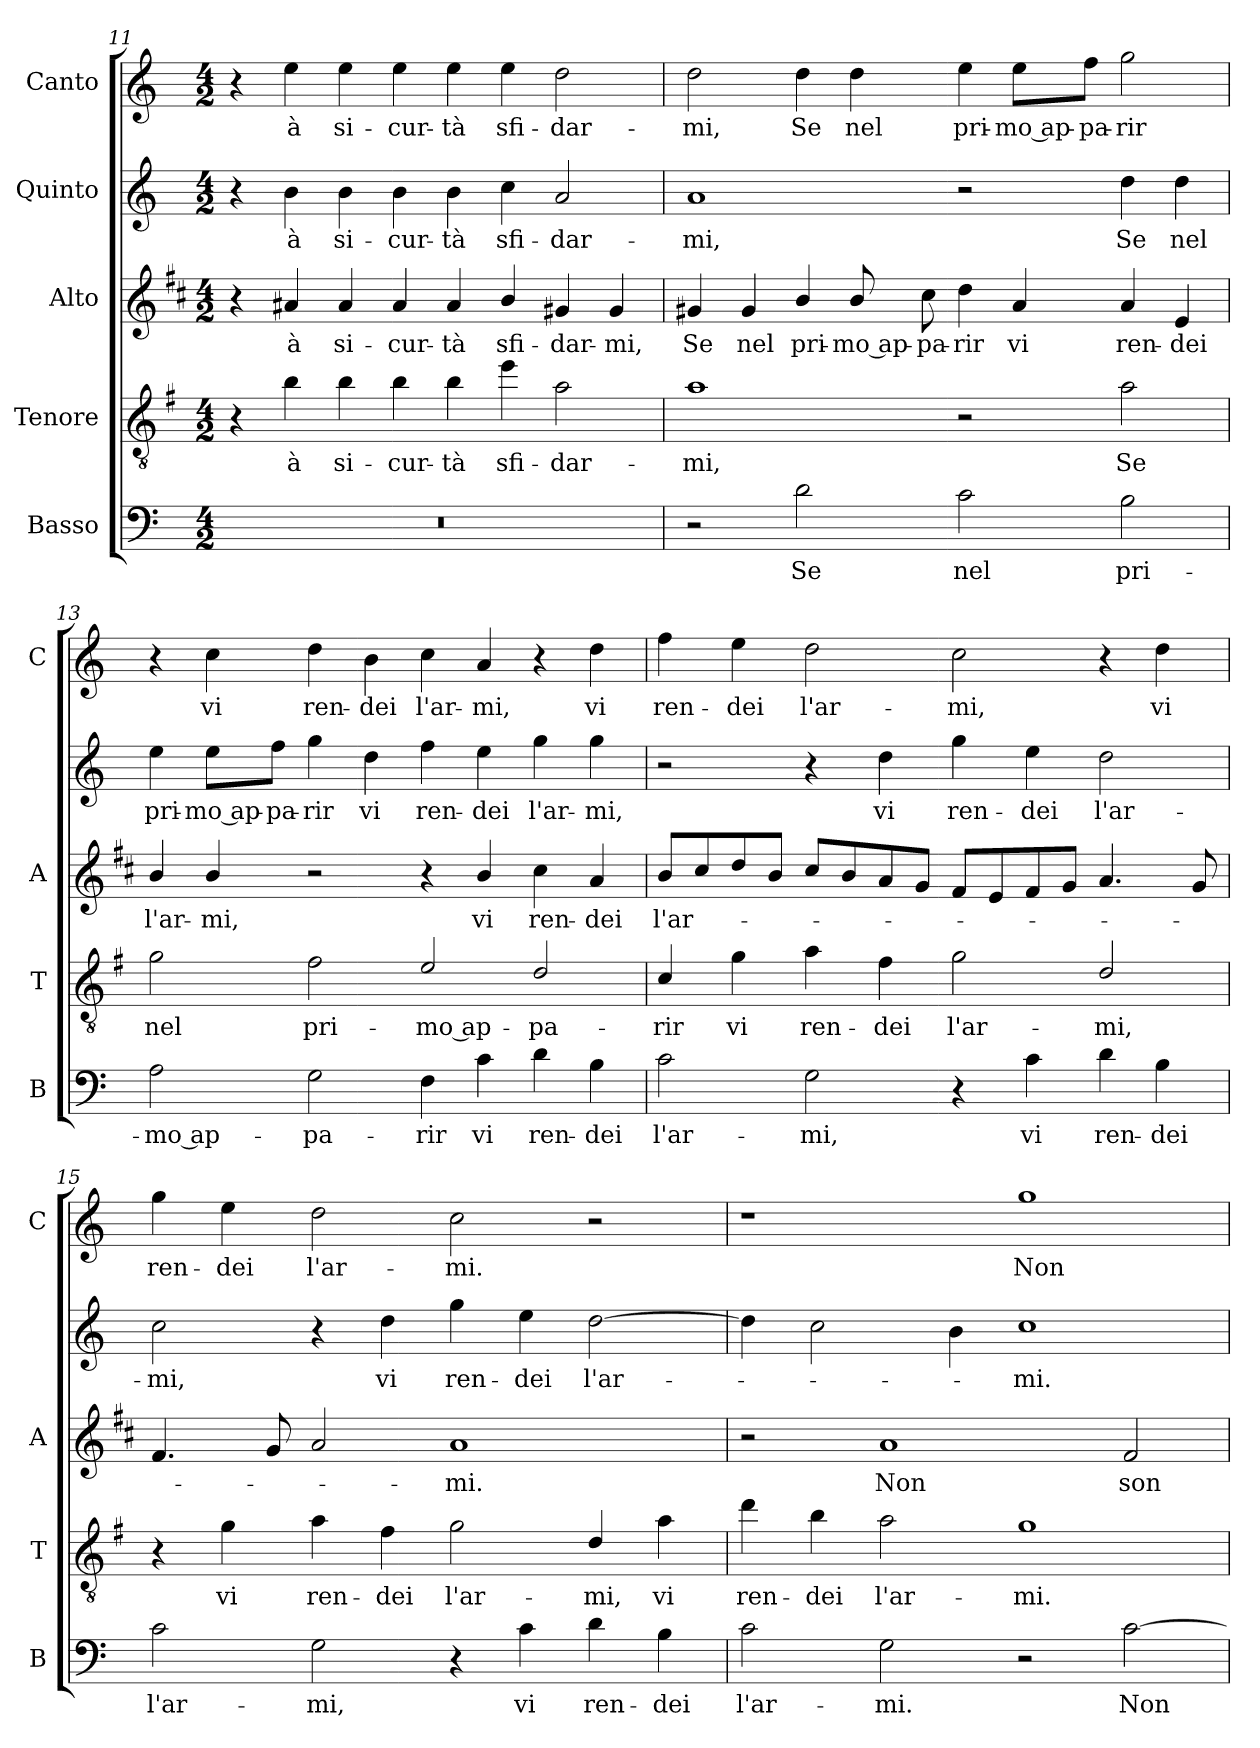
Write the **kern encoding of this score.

**kern	**text	**kern	**text	**kern	**text	**kern	**text	**kern	**text
*part5	*part5	*part4	*part4	*part3	*part3	*part2	*part2	*part1	*part1
*staff5	*staff5	*staff4	*staff4	*staff3	*staff3	*staff2	*staff2	*staff1	*staff1
*I"Basso	*	*I"Tenore	*	*I"Alto	*	*I"Quinto	*	*I"Canto	*
*I'B	*	*I'T	*	*I'A	*	*	*	*I'C	*
*clefF4	*	*clefGv2	*	*clefG2	*	*clefG2	*	*clefG2	*
*	*	*ITrd4c7	*	*ITrd1c2	*	*	*	*	*
*k[]	*	*k[]	*	*k[]	*	*k[]	*	*k[]	*
*C:	*	*C:	*	*C:	*	*C:	*	*C:	*
*M4/2	*	*M4/2	*	*M4/2	*	*M4/2	*	*M4/2	*
=11	=11	=11	=11	=11	=11	=11	=11	=11	=11
0r	.	4r	.	4r	.	4r	.	4r	.
!	!	!	!LO:LY:b	!	!LO:LY:b	!	!LO:LY:b	!	!LO:LY:b
.	.	4e\	à	4g#X/	à	4b\	à	4ee\	à
!	!	!	!LO:LY:b	!	!LO:LY:b	!	!LO:LY:b	!	!LO:LY:b
.	.	4e\	si-	4g#/	si-	4b\	si-	4ee\	si-
!	!	!	!LO:LY:b	!	!LO:LY:b	!	!LO:LY:b	!	!LO:LY:b
.	.	4e\	-cur-	4g#/	-cur-	4b\	-cur-	4ee\	-cur-
!	!	!	!LO:LY:b	!	!LO:LY:b	!	!LO:LY:b	!	!LO:LY:b
.	.	4e\	-tà	4g#/	-tà	4b\	-tà	4ee\	-tà
!	!	!	!LO:LY:b	!	!LO:LY:b	!	!LO:LY:b	!	!LO:LY:b
.	.	4a\	sfi-	4a/	sfi-	4cc\	sfi-	4ee\	sfi-
!	!	!	!LO:LY:b	!	!LO:LY:b	!	!LO:LY:b	!	!LO:LY:b
.	.	2d\	-dar-	4f#X/	-dar-	2a/	-dar-	2dd\	-dar-
!	!	!	!	!	!LO:LY:b	!	!	!	!
.	.	.	.	4f#/	-mi,	.	.	.	.
!!LO:PB:g=z
=12	=12	=12	=12	=12	=12	=12	=12	=12	=12
!	!	!	!LO:LY:b	!	!LO:LY:b	!	!LO:LY:b	!	!LO:LY:b
2r	.	1d	-mi,	4f#X/	Se	1a	-mi,	2dd\	-mi,
!	!	!	!	!	!LO:LY:b	!	!	!	!
.	.	.	.	4f#/	nel	.	.	.	.
!	!LO:LY:b	!	!	!	!LO:LY:b	!	!	!	!LO:LY:b
2d\	Se	.	.	4a/	pri-	.	.	4dd\	Se
!	!	!	!	!	!LO:LY:b	!	!	!	!LO:LY:b
.	.	.	.	8a/	-mo ap-	.	.	4dd\	nel
!	!	!	!	!	!LO:LY:b	!	!	!	!
.	.	.	.	8b\	-pa-	.	.	.	.
!	!LO:LY:b	!	!	!	!LO:LY:b	!	!	!	!LO:LY:b
2c\	nel	2r	.	4cc\	-rir	2r	.	4ee\	pri-
!	!	!	!	!	!LO:LY:b	!	!	!	!LO:LY:b
.	.	.	.	4g/	vi	.	.	8ee\L	-mo ap-
!	!	!	!	!	!	!	!	!	!LO:LY:b
.	.	.	.	.	.	.	.	8ff\J	-pa-
!	!LO:LY:b	!	!LO:LY:b	!	!LO:LY:b	!	!LO:LY:b	!	!LO:LY:b
2B\	pri-	2d\	Se	4g/	ren-	4dd\	Se	2gg\	-rir
!	!	!	!	!	!LO:LY:b	!	!LO:LY:b	!	!
.	.	.	.	4d/	-dei	4dd\	nel	.	.
=13	=13	=13	=13	=13	=13	=13	=13	=13	=13
!	!LO:LY:b	!	!LO:LY:b	!	!LO:LY:b	!	!LO:LY:b	!	!
2A\	-mo ap-	2c\	nel	4a/	l'ar-	4ee\	pri-	4r	.
!	!	!	!	!	!LO:LY:b	!	!LO:LY:b	!	!LO:LY:b
.	.	.	.	4a/	-mi,	8ee\L	-mo ap-	4cc\	vi
!	!	!	!	!	!	!	!LO:LY:b	!	!
.	.	.	.	.	.	8ff\J	-pa-	.	.
!	!LO:LY:b	!	!LO:LY:b	!	!	!	!LO:LY:b	!	!LO:LY:b
2G\	-pa-	2B\	pri-	2r	.	4gg\	-rir	4dd\	ren-
!	!	!	!	!	!	!	!LO:LY:b	!	!LO:LY:b
.	.	.	.	.	.	4dd\	vi	4b\	-dei
!	!LO:LY:b	!	!LO:LY:b	!	!	!	!LO:LY:b	!	!LO:LY:b
4F\	-rir	2A/	-mo ap-	4r	.	4ff\	ren-	4cc\	l'ar-
!	!LO:LY:b	!	!	!	!LO:LY:b	!	!LO:LY:b	!	!LO:LY:b
4c\	vi	.	.	4a/	vi	4ee\	-dei	4a/	-mi,
!	!LO:LY:b	!	!LO:LY:b	!	!LO:LY:b	!	!LO:LY:b	!	!
4d\	ren-	2G/	-pa-	4b\	ren-	4gg\	l'ar-	4r	.
!	!LO:LY:b	!	!	!	!LO:LY:b	!	!LO:LY:b	!	!LO:LY:b
4B\	-dei	.	.	4g/	-dei	4gg\	-mi,	4dd\	vi
=14	=14	=14	=14	=14	=14	=14	=14	=14	=14
!	!LO:LY:b	!	!LO:LY:b	!	!LO:LY:b	!	!	!	!LO:LY:b
2c\	l'ar-	4F/	-rir	8a/L	l'ar-	2r	.	4ff\	ren-
.	.	.	.	8b/	.	.	.	.	.
!	!	!	!LO:LY:b	!	!	!	!	!	!LO:LY:b
.	.	4c\	vi	8cc/	.	.	.	4ee\	-dei
.	.	.	.	8a/J	.	.	.	.	.
!	!LO:LY:b	!	!LO:LY:b	!	!	!	!	!	!LO:LY:b
2G\	-mi,	4d\	ren-	8b/L	.	4r	.	2dd\	l'ar-
.	.	.	.	8a/	.	.	.	.	.
!	!	!	!LO:LY:b	!	!	!	!LO:LY:b	!	!
.	.	4B\	-dei	8g/	.	4dd\	vi	.	.
.	.	.	.	8f/J	.	.	.	.	.
!	!	!	!LO:LY:b	!	!	!	!LO:LY:b	!	!LO:LY:b
4r	.	2c\	l'ar-	8e/L	.	4gg\	ren-	2cc\	-mi,
.	.	.	.	8d/	.	.	.	.	.
!	!LO:LY:b	!	!	!	!	!	!LO:LY:b	!	!
4c\	vi	.	.	8e/	.	4ee\	-dei	.	.
.	.	.	.	8f/J	.	.	.	.	.
!	!LO:LY:b	!	!LO:LY:b	!	!	!	!LO:LY:b	!	!
4d\	ren-	2G/	-mi,	4.g/	.	2dd\	l'ar-	4r	.
!	!LO:LY:b	!	!	!	!	!	!	!	!LO:LY:b
4B\	-dei	.	.	.	.	.	.	4dd\	vi
.	.	.	.	8f/	.	.	.	.	.
!!LO:LB:g=z
=15	=15	=15	=15	=15	=15	=15	=15	=15	=15
!	!LO:LY:b	!	!	!	!	!	!LO:LY:b	!	!LO:LY:b
2c\	l'ar-	4r	.	4.e/	.	2cc\	-mi,	4gg\	ren-
!	!	!	!LO:LY:b	!	!	!	!	!	!LO:LY:b
.	.	4c\	vi	.	.	.	.	4ee\	-dei
.	.	.	.	8f/	.	.	.	.	.
!	!LO:LY:b	!	!LO:LY:b	!	!	!	!	!	!LO:LY:b
2G\	-mi,	4d\	ren-	2g/	.	4r	.	2dd\	l'ar-
!	!	!	!LO:LY:b	!	!	!	!LO:LY:b	!	!
.	.	4B\	-dei	.	.	4dd\	vi	.	.
!	!	!	!LO:LY:b	!	!LO:LY:b	!	!LO:LY:b	!	!LO:LY:b
4r	.	2c\	l'ar-	1g	-mi.	4gg\	ren-	2cc\	-mi.
!	!LO:LY:b	!	!	!	!	!	!LO:LY:b	!	!
4c\	vi	.	.	.	.	4ee\	-dei	.	.
!	!LO:LY:b	!	!LO:LY:b	!	!	!	!LO:LY:b	!	!
4d\	ren-	4G/	-mi,	.	.	[2dd\	l'ar-	2r	.
!	!LO:LY:b	!	!LO:LY:b	!	!	!	!	!	!
4B\	-dei	4d\	vi	.	.	.	.	.	.
=16	=16	=16	=16	=16	=16	=16	=16	=16	=16
!	!LO:LY:b	!	!LO:LY:b	!	!	!	!	!	!
2c\	l'ar-	4g\	ren-	2r	.	4dd\]	.	1r	.
!	!	!	!LO:LY:b	!	!	!	!	!	!
.	.	4e\	-dei	.	.	2cc\	.	.	.
!	!LO:LY:b	!	!LO:LY:b	!	!LO:LY:b	!	!	!	!
2G\	-mi.	2d\	l'ar-	1g	Non	.	.	.	.
.	.	.	.	.	.	4b\	.	.	.
!	!	!	!LO:LY:b	!	!	!	!LO:LY:b	!	!LO:LY:b
2r	.	1c	-mi.	.	.	1cc	-mi.	1gg	Non
!	!LO:LY:b	!	!	!	!LO:LY:b	!	!	!	!
[2c\	Non	.	.	2e/	son	.	.	.	.
=	=	=	=	=	=	=	=	=	=
*-	*-	*-	*-	*-	*-	*-	*-	*-	*-
